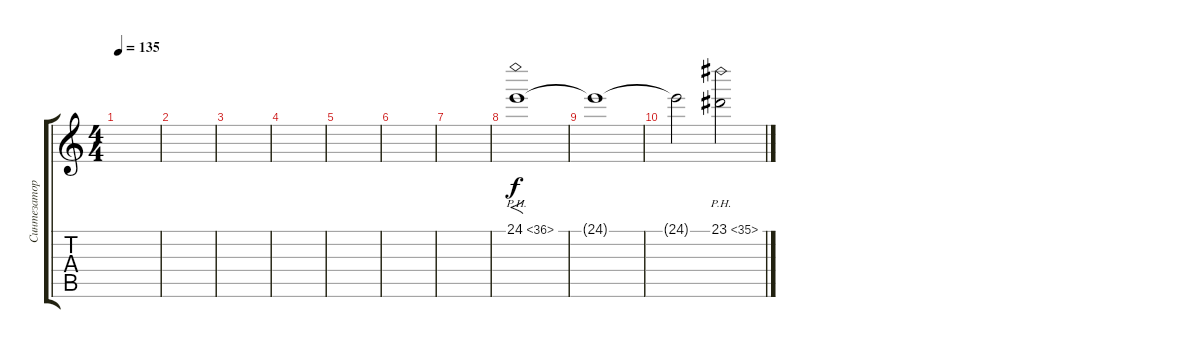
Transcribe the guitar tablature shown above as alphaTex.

\track ("Синтезатор 3" "Синтезатор") {instrument lead1square}
\staff {score tabs}
\tuning (E4 B3 G3 D3 A2 E2) {hide}
\ts (4 4)
\tempo 135
\clef g2
\ks c
|
|
|
|
|
|
|
24.1{ph 12}.1{f} |
24.1{t}.1 |
24.1{t}.2 23.1{ph 12}.2
